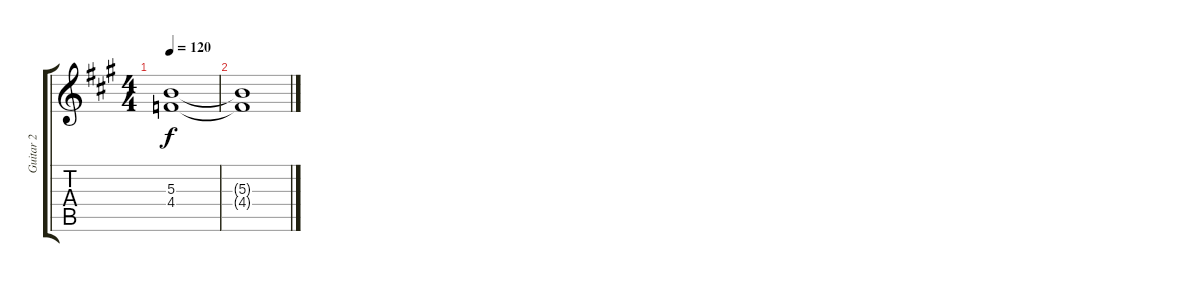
\track ("Guitar 2" "Guitar 2") {instrument overdrivenguitar}
\staff {score tabs}
\tuning (Eb4 Bb3 Gb3 Db3 Ab2 Db2) {hide}
\ts (4 4)
\tempo 120
\clef g2
\ks f#minor
(5.3{t} 4.4{t}).1{dy f} |
(5.3{t} 4.4{t}).1
